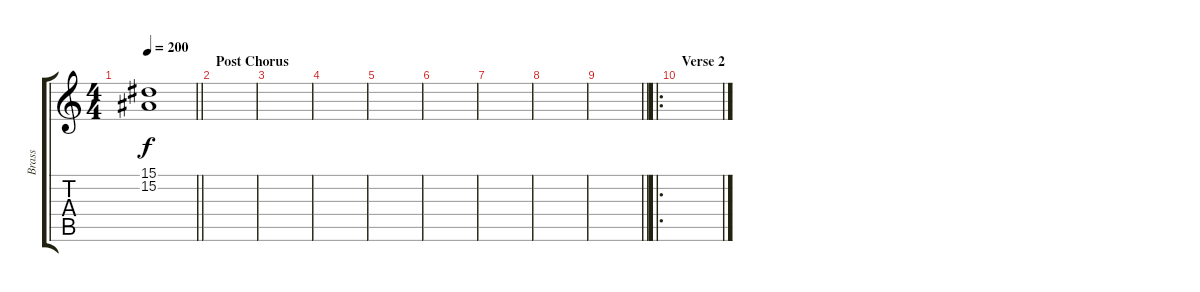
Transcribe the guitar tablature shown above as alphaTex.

\track ("Brass" "Brass") {instrument brasssection}
\staff {score tabs}
\tuning (C4 G3 Eb3 Bb2 F2 C2) {hide}
\ts (4 4)
\tempo 200
\clef g2
\barLineRight lightlight
\ks c
(15.1 15.2).1{dy f} |
\section ("" "Post Chorus")
|
|
|
|
|
|
|
\barLineRight lightlight
|
\ro
\section ("" "Verse 2")
